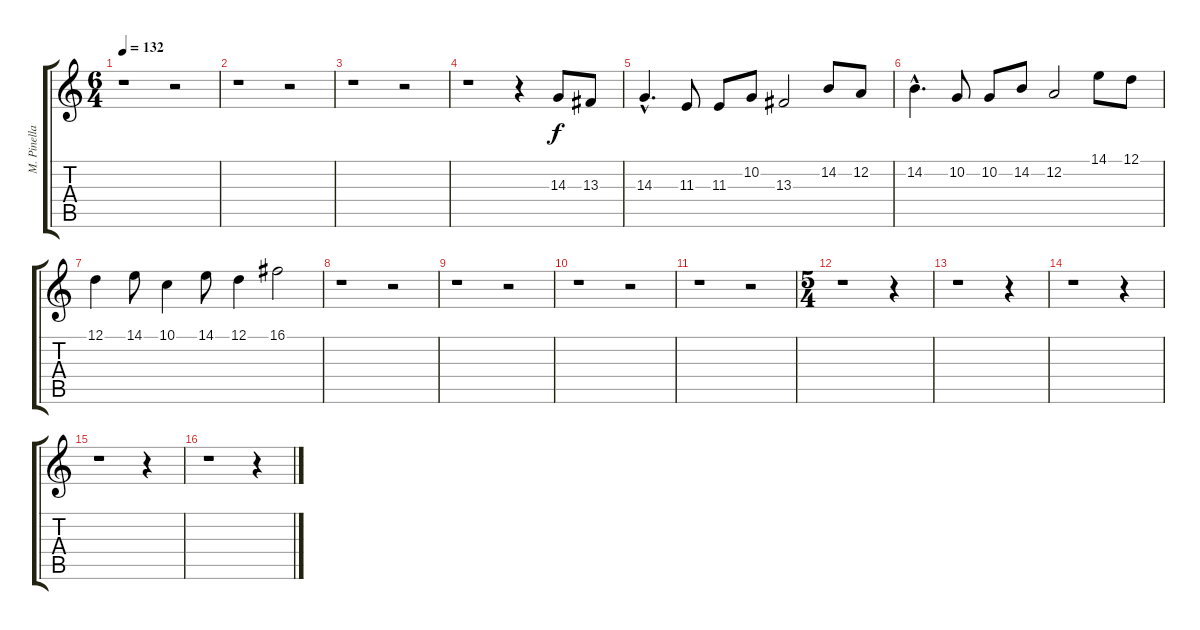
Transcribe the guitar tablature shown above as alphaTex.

\track ("M. Pinella [Solo]" "M. Pinella") {instrument lead2sawtooth}
\staff {score tabs}
\tuning (D4 A3 F3 C3 G2 D2) {hide}
\ts (6 4)
\tempo 132
\clef g2
\ks c
r.1{dy f} r.2 |
r.1 r.2 |
r.1 r.2 |
r.1 r.4 14.3.8{volume 14} 13.3.8 |
14.3{hac}.4{d} 11.3.8 11.3.8 10.2.8 13.3.2 14.2.8 12.2.8 |
14.2{hac}.4{d} 10.2.8 10.2.8 14.2.8 12.2.2 14.1.8 12.1.8 |
12.1.4 14.1.8 10.1.4 14.1.8 12.1.4 16.1.2 |
r.1 r.2 |
r.1 r.2 |
r.1 r.2 |
r.1 r.2 |
\ts (5 4)
r.1 r.4 |
r.1 r.4 |
r.1 r.4 |
r.1 r.4 |
r.1 r.4
